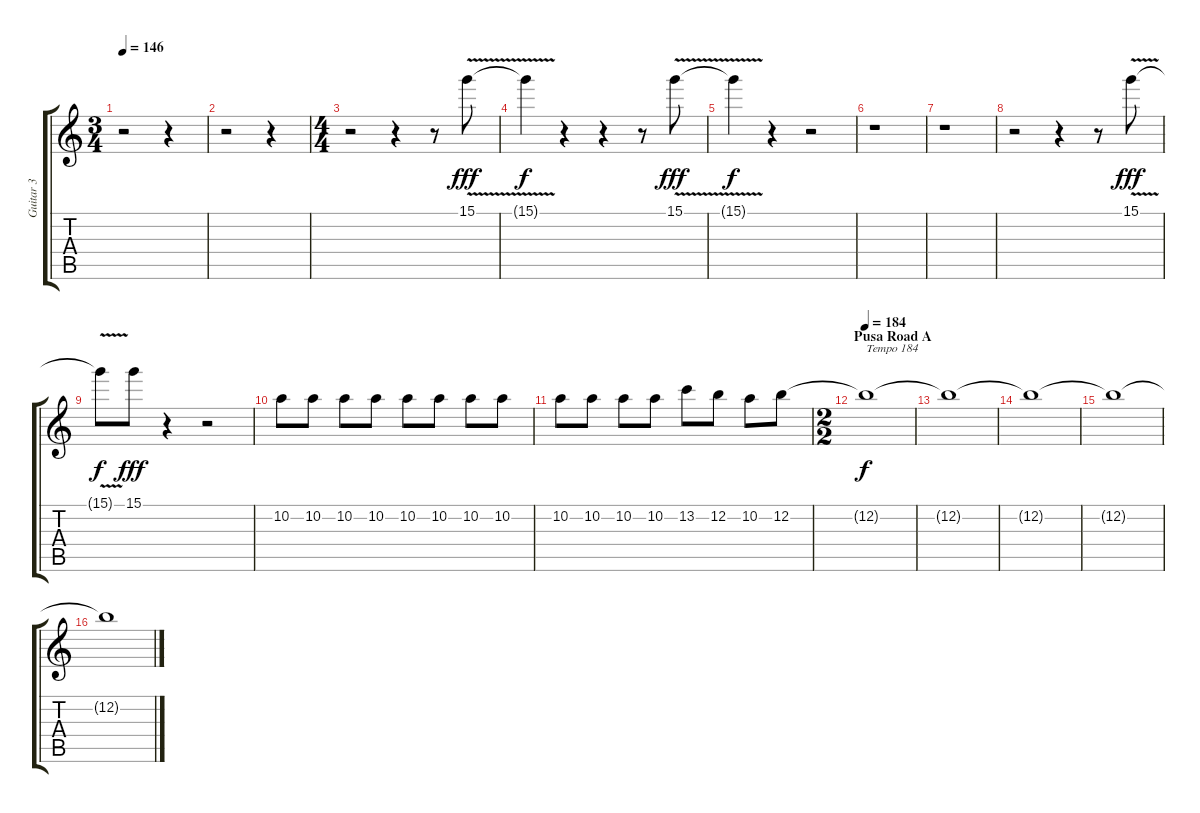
\track ("Guitar 3" "Guitar 3") {instrument distortionguitar}
\staff {score tabs}
\tuning (E4 B3 G3 D3 A2 E2) {hide}
\ts (3 4)
\tempo 146
\clef g2
\ks c
r.2{dy f} r.4 |
r.2 r.4 |
\ts (4 4)
r.2 r.4 r.8 15.1{v}.8{dy fff} |
15.1{t}.4{dy f} r.4 r.4 r.8 15.1{v}.8{dy fff} |
15.1{t}.4{dy f} r.4 r.2 |
r.1 |
r.1 |
r.2 r.4 r.8 15.1{v}.8{dy fff} |
15.1{t}.8{dy f} 15.1.8{dy fff} r.4 r.2 |
10.2.8 10.2.8 10.2.8 10.2.8 10.2.8 10.2.8 10.2.8 10.2.8 |
10.2.8 10.2.8 10.2.8 10.2.8 13.2.8 12.2.8 10.2.8 12.2.8 |
\ts (2 2)
\section ("" "Pusa Road A")
\tempo 184
12.2{t}.1{txt "Tempo 184" dy f} |
12.2{t}.1 |
12.2{t}.1 |
12.2{t}.1 |
12.2{t}.1
